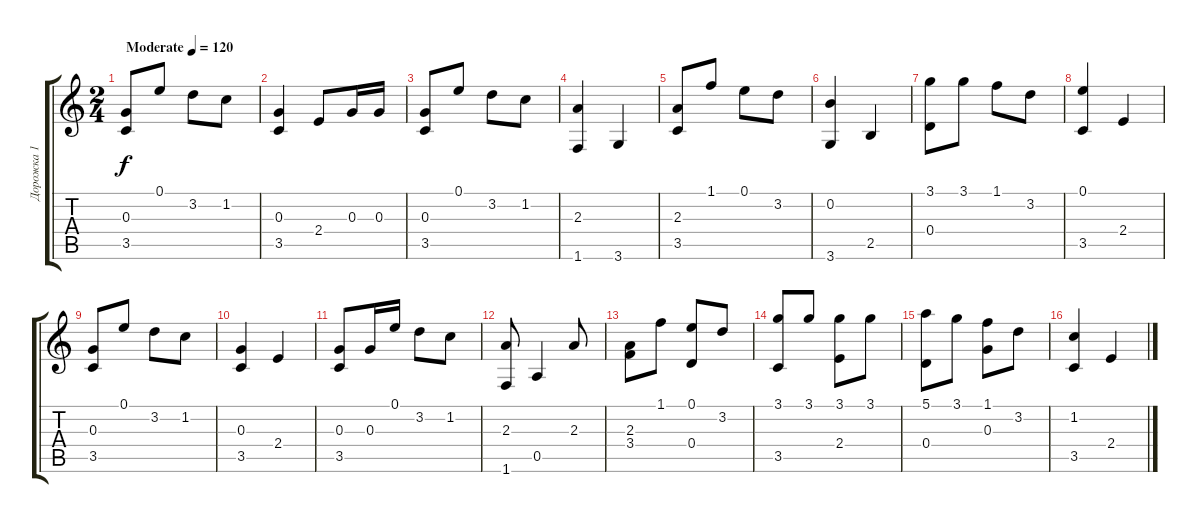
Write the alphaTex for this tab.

\track ("Дорожка 1" "Дорожка 1") {instrument acousticguitarsteel}
\staff {score tabs}
\tuning (E4 B3 G3 D3 A2 E2) {hide}
\ts (2 4)
\tempo (120 "Moderate")
\clef g2
\ks c
(0.3 3.5).8{dy f instrument acousticguitarsteel} 0.1.8 3.2.8 1.2.8 |
(0.3 3.5).4 2.4.8 0.3.16 0.3.16 |
(0.3 3.5).8 0.1.8 3.2.8 1.2.8 |
(2.3 1.6).4 3.6.4 |
(2.3 3.5).8 1.1.8 0.1.8 3.2.8 |
(0.2 3.6).4 2.5.4 |
(3.1 0.4).8 3.1.8 1.1.8 3.2.8 |
(0.1 3.5).4 2.4.4 |
(0.3 3.5).8 0.1.8 3.2.8 1.2.8 |
(0.3 3.5).4 2.4.4 |
(0.3 3.5).8 0.3.16 0.1.16 3.2.8 1.2.8 |
(2.3 1.6).8 0.5.4 2.3.8 |
(2.3 3.4).8 1.1.8 (0.1 0.4).8 3.2.8 |
(3.1 3.5).8 3.1.8 (3.1 2.4).8 3.1.8 |
(5.1 0.4).8 3.1.8 (1.1 0.3).8 3.2.8 |
(1.2 3.5).4 2.4.4
